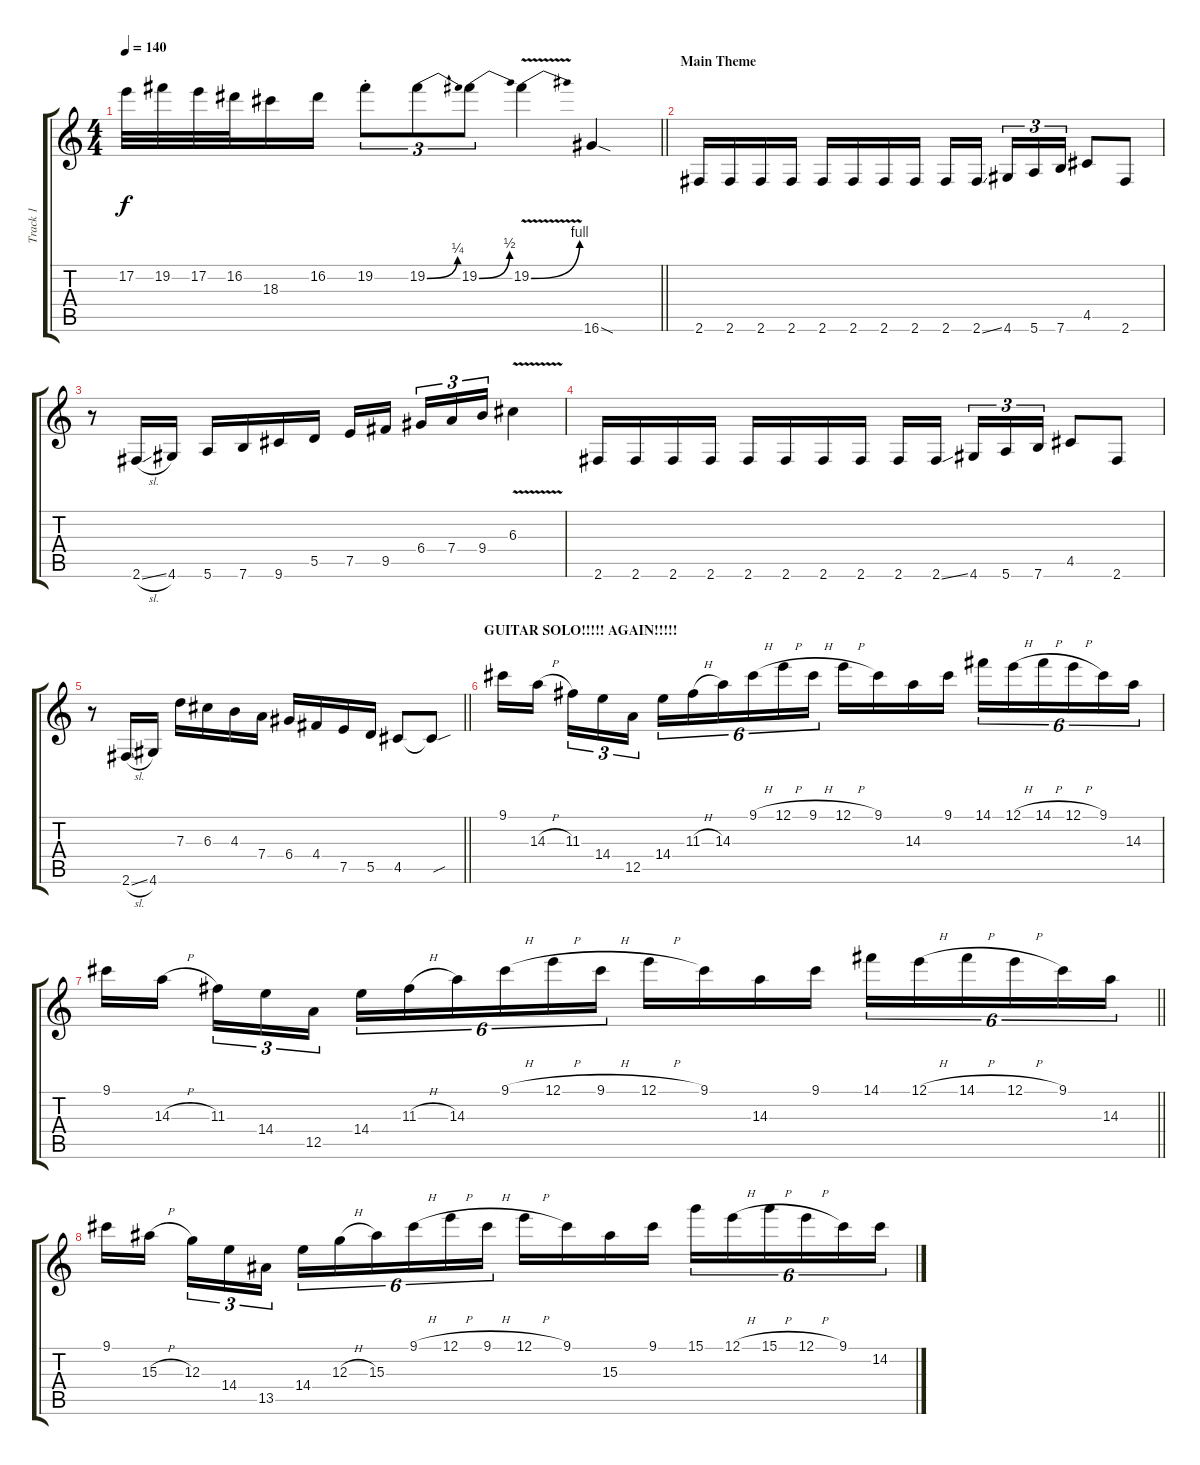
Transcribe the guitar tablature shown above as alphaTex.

\track ("Track 1" "Track 1") {instrument overdrivenguitar}
\staff {score tabs}
\tuning (E4 B3 G3 D3 A2 E2) {hide}
\ts (4 4)
\tempo 140
\clef g2
\barLineRight lightlight
\ks c
17.2.32{dy f} 19.2.32 17.2.32 16.2.32 18.3.16 16.2.16 19.2{st}.8{tu (3 2)} 19.2{be (bend 0 0 60 1)}.8{tu (3 2)} 19.2{be (bend 0 0 60 2)}.8{tu (3 2)} 19.2{be (bend 0 0 60 4) v}.4 16.6{sod}.4 |
\section ("" "Main Theme")
2.6.16 2.6.16 2.6.16 2.6.16 2.6.16 2.6.16 2.6.16 2.6.16 2.6.16 2.6{ss}.16{beam splitsecondary} 4.6.16{tu (3 2)} 5.6.16{tu (3 2)} 7.6.16{tu (3 2)} 4.5.8 2.6.8 |
r.8 2.6{sl}.16 4.6.16 5.6.16 7.6.16 9.6.16 5.5.16 7.5.16 9.5.16{beam splitsecondary} 6.4.16{tu (3 2)} 7.4.16{tu (3 2)} 9.4.16{tu (3 2)} 6.3{v}.4 |
2.6.16 2.6.16 2.6.16 2.6.16 2.6.16 2.6.16 2.6.16 2.6.16 2.6.16 2.6{ss}.16{beam splitsecondary} 4.6.16{tu (3 2)} 5.6.16{tu (3 2)} 7.6.16{tu (3 2)} 4.5.8 2.6.8 |
\barLineRight lightlight
r.8 2.6{sl}.16 4.6.16 7.3.16 6.3.16 4.3.16 7.4.16 6.4.16 4.4.16 7.5.16 5.5.16 4.5.8 4.5{sou t}.8 |
\section ("" "GUITAR SOLO!!!!! AGAIN!!!!!")
9.1.16 14.3{h}.16{beam splitsecondary} 11.3.16{tu (3 2)} 14.4.16{tu (3 2)} 12.5.16{tu (3 2)} 14.4.16{tu (6 4)} 11.3{h}.16{tu (6 4)} 14.3.16{tu (6 4)} 9.1{h}.16{tu (6 4)} 12.1{h}.16{tu (6 4)} 9.1{h}.16{tu (6 4)} 12.1{h}.16 9.1.16 14.3.16 9.1.16 14.1.16{tu (6 4)} 12.1{h}.16{tu (6 4)} 14.1{h}.16{tu (6 4)} 12.1{h}.16{tu (6 4)} 9.1.16{tu (6 4)} 14.3.16{tu (6 4)} |
\barLineRight lightlight
9.1.16 14.3{h}.16{beam splitsecondary} 11.3.16{tu (3 2)} 14.4.16{tu (3 2)} 12.5.16{tu (3 2)} 14.4.16{tu (6 4)} 11.3{h}.16{tu (6 4)} 14.3.16{tu (6 4)} 9.1{h}.16{tu (6 4)} 12.1{h}.16{tu (6 4)} 9.1{h}.16{tu (6 4)} 12.1{h}.16 9.1.16 14.3.16 9.1.16 14.1.16{tu (6 4)} 12.1{h}.16{tu (6 4)} 14.1{h}.16{tu (6 4)} 12.1{h}.16{tu (6 4)} 9.1.16{tu (6 4)} 14.3.16{tu (6 4)} |
9.1.16 15.3{h}.16{beam splitsecondary} 12.3.16{tu (3 2)} 14.4.16{tu (3 2)} 13.5.16{tu (3 2)} 14.4.16{tu (6 4)} 12.3{h}.16{tu (6 4)} 15.3.16{tu (6 4)} 9.1{h}.16{tu (6 4)} 12.1{h}.16{tu (6 4)} 9.1{h}.16{tu (6 4)} 12.1{h}.16 9.1.16 15.3.16 9.1.16 15.1.16{tu (6 4)} 12.1{h}.16{tu (6 4)} 15.1{h}.16{tu (6 4)} 12.1{h}.16{tu (6 4)} 9.1.16{tu (6 4)} 14.2.16{tu (6 4)}
